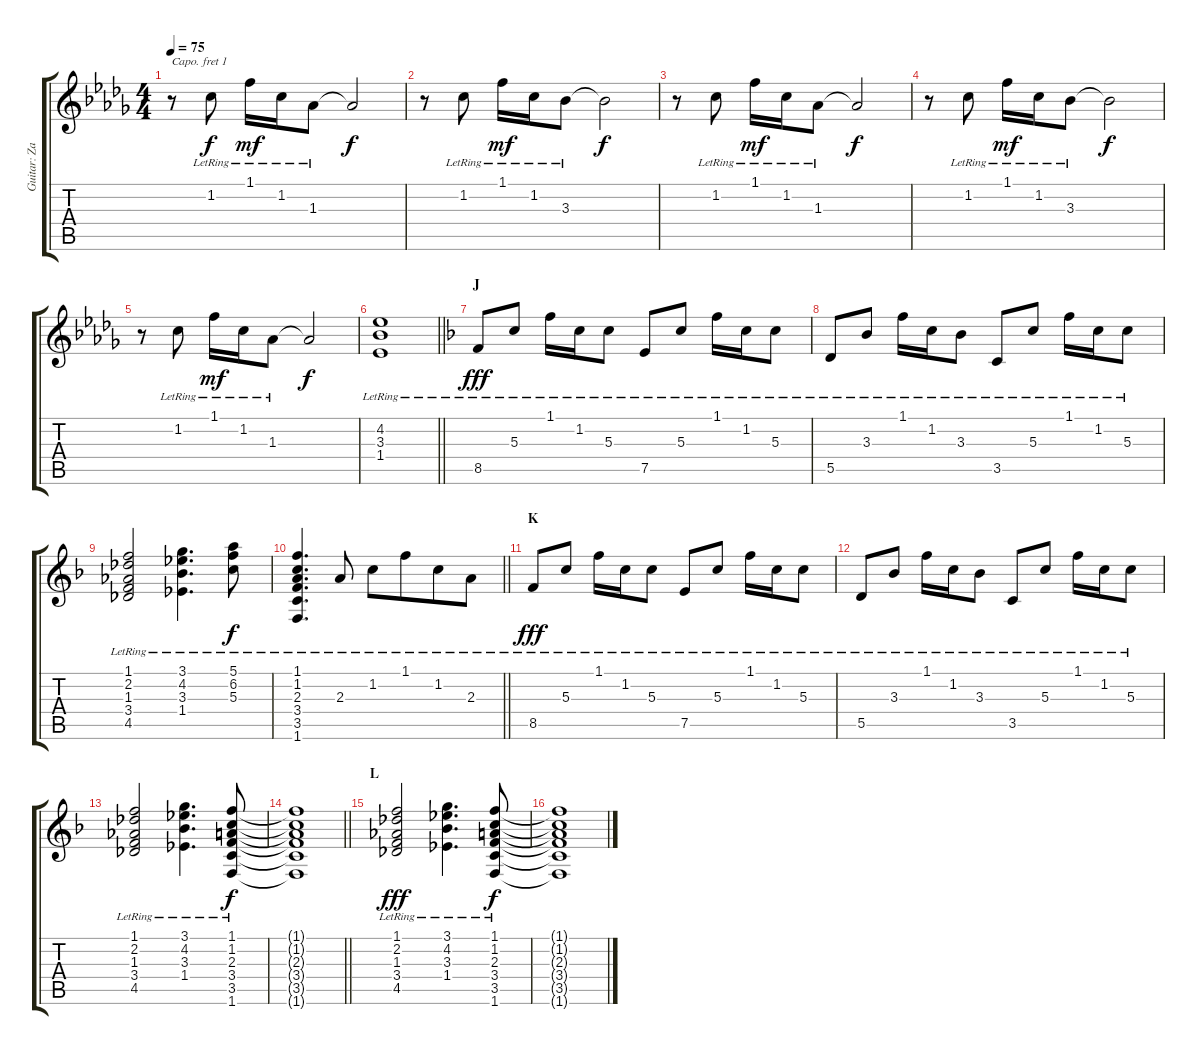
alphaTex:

\track ("Guitar: Zakk" "Guitar: Za") {instrument electricguitarclean}
\staff {score tabs}
\capo 1
\tuning (Eb4 Bb3 Gb3 Db3 Ab2 Eb2) {hide}
\ts (4 4)
\tempo 75
\clef g2
\ks db
r.8{dy f} 1.2{lr}.8 1.1{lr}.16{dy mf} 1.2{lr}.16 1.3{lr}.8 1.3{t}.2{dy f} |
r.8 1.2{lr}.8 1.1{lr}.16{dy mf} 1.2{lr}.16 3.3{lr}.8 3.3{t}.2{dy f} |
r.8 1.2{lr}.8 1.1{lr}.16{dy mf} 1.2{lr}.16 1.3{lr}.8 1.3{t}.2{dy f} |
r.8 1.2{lr}.8 1.1{lr}.16{dy mf} 1.2{lr}.16 3.3{lr}.8 3.3{t}.2{dy f} |
r.8 1.2{lr}.8 1.1{lr}.16{dy mf} 1.2{lr}.16 1.3{lr}.8 1.3{t}.2{dy f} |
\barLineRight lightlight
(4.2{lr} 3.3{lr} 1.4{lr}).1 |
\section ("" "J")
\ks f
8.5{lr}.8{dy fff} 5.3{lr}.8 1.1{lr}.16 1.2{lr}.16 5.3{lr}.8 7.5{lr}.8 5.3{lr}.8 1.1{lr}.16 1.2{lr}.16 5.3{lr}.8 |
5.5{lr}.8 3.3{lr}.8 1.1{lr}.16 1.2{lr}.16 3.3{lr}.8 3.5{lr}.8 5.3{lr}.8 1.1{lr}.16 1.2{lr}.16 5.3{lr}.8 |
(1.1{lr} 2.2{lr} 1.3{lr} 3.4{lr} 4.5{lr}).2 (3.1{lr} 4.2{lr} 3.3{lr} 1.4{lr}).4{d} (5.1{lr} 6.2{lr} 5.3{lr}).8{dy f} |
\barLineRight lightlight
(1.1{lr} 1.2{lr} 2.3{lr} 3.4{lr} 3.5{lr} 1.6{lr}).4{d} 2.3{lr}.8 1.2{lr}.8 1.1{lr}.8{beam merge} 1.2{lr}.8 2.3{lr}.8 |
\section ("" "K")
8.5{lr}.8{dy fff} 5.3{lr}.8 1.1{lr}.16 1.2{lr}.16 5.3{lr}.8 7.5{lr}.8 5.3{lr}.8 1.1{lr}.16 1.2{lr}.16 5.3{lr}.8 |
5.5{lr}.8 3.3{lr}.8 1.1{lr}.16 1.2{lr}.16 3.3{lr}.8 3.5{lr}.8 5.3{lr}.8 1.1{lr}.16 1.2{lr}.16 5.3{lr}.8 |
(1.1{lr} 2.2{lr} 1.3{lr} 3.4{lr} 4.5{lr}).2 (3.1{lr} 4.2{lr} 3.3{lr} 1.4{lr}).4{d} (1.1{lr} 1.2{lr} 2.3{lr} 3.4{lr} 3.5{lr} 1.6{lr}).8{dy f} |
\barLineRight lightlight
(1.1{t} 1.2{t} 2.3{t} 3.4{t} 3.5{t} 1.6{t}).1 |
\section ("" "L")
(1.1{lr} 2.2{lr} 1.3{lr} 3.4{lr} 4.5{lr}).2{dy fff} (3.1{lr} 4.2{lr} 3.3{lr} 1.4{lr}).4{d} (1.1{lr} 1.2{lr} 2.3{lr} 3.4{lr} 3.5{lr} 1.6{lr}).8{dy f} |
(1.1{t} 1.2{t} 2.3{t} 3.4{t} 3.5{t} 1.6{t}).1
